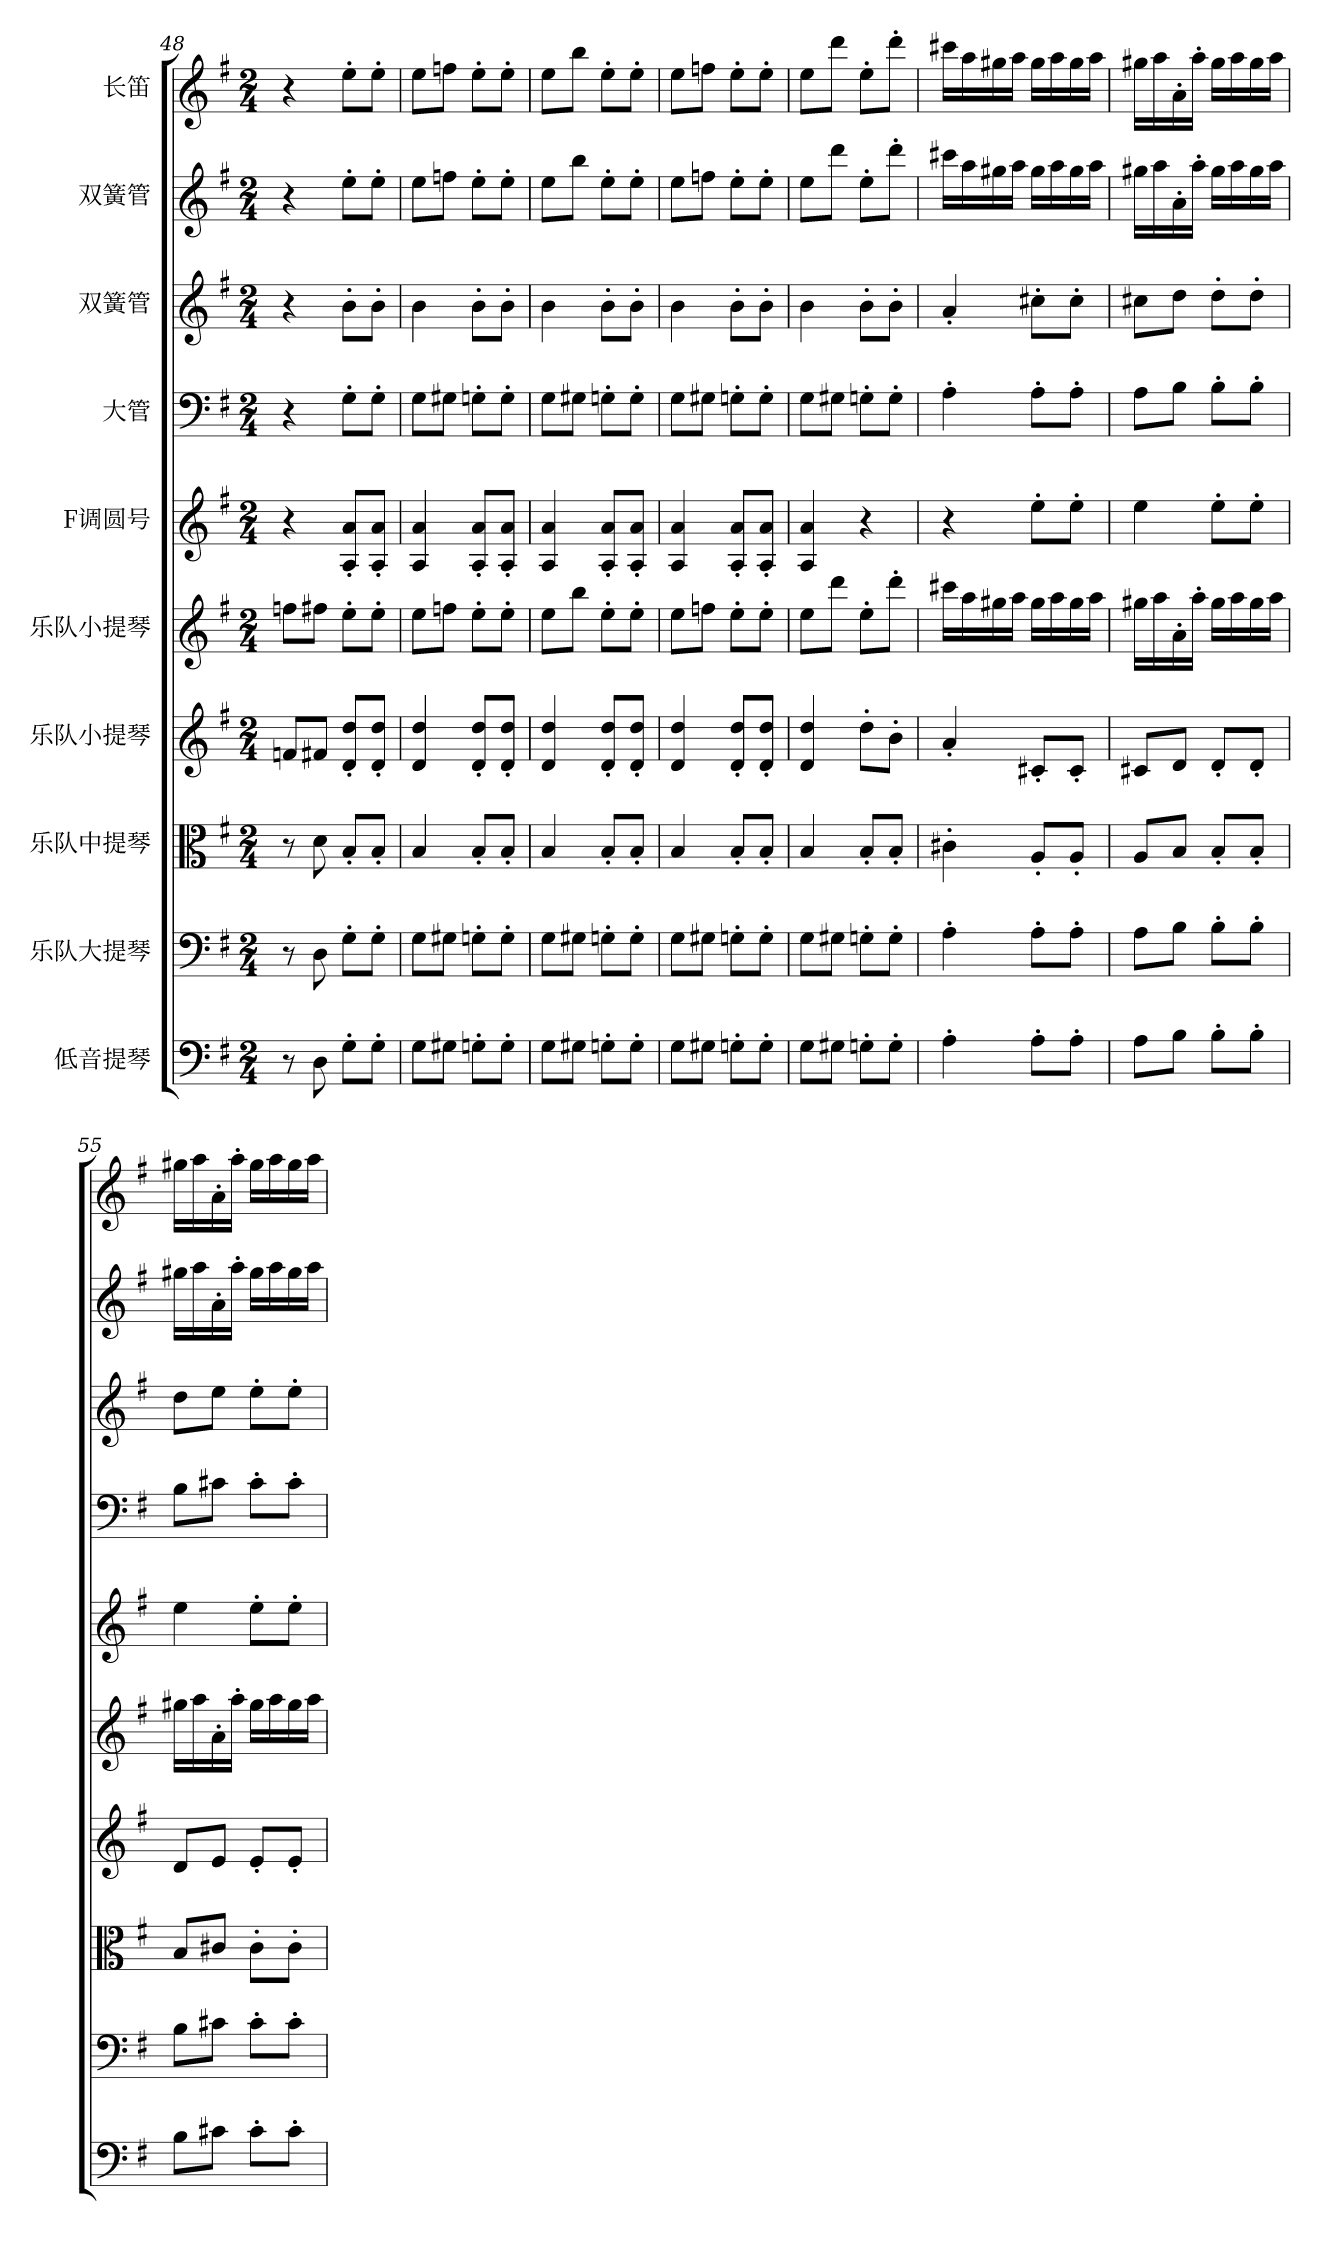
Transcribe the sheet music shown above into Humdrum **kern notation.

**kern	**kern	**kern	**kern	**kern	**kern	**kern	**kern	**kern	**kern
*part10	*part9	*part8	*part7	*part6	*part5	*part4	*part3	*part2	*part1
*staff10	*staff9	*staff8	*staff7	*staff6	*staff5	*staff4	*staff3	*staff2	*staff1
*I"低音提琴	*I"乐队大提琴	*I"乐队中提琴	*I"乐队小提琴	*I"乐队小提琴	*I"F调圆号	*I"大管	*I"双簧管	*I"双簧管	*I"长笛
*clefF4	*clefF4	*clefC3	*clefG2	*clefG2	*clefG2	*clefF4	*clefG2	*clefG2	*clefG2
*ITrd7c12	*	*	*	*	*ITrd4c7	*	*	*	*
*k[f#]	*k[f#]	*k[f#]	*k[f#]	*k[f#]	*k[]	*k[f#]	*k[f#]	*k[f#]	*k[f#]
*M2/4	*M2/4	*M2/4	*M2/4	*M2/4	*M2/4	*M2/4	*M2/4	*M2/4	*M2/4
=48	=48	=48	=48	=48	=48	=48	=48	=48	=48
8r	8r	8r	8fn/L	8ffn\L	4r	4r	4r	4r	4r
8DD\	8D\	8d\	8f#X/J	8ff#X\J	.	.	.	.	.
8GG'\L	8G'\L	8B'/L	8d/' 8dd/'L	8ee'\L	8D/' 8d/'L	8G'\L	8b'\L	8ee'\L	8ee'\L
8GG'\J	8G'\J	8B'/J	8d/' 8dd/'J	8ee'\J	8D/' 8d/'J	8G'\J	8b'\J	8ee'\J	8ee'\J
=49	=49	=49	=49	=49	=49	=49	=49	=49	=49
8GG\L	8G\L	4B/	4d/ 4dd/	8ee\L	4D/ 4d/	8G\L	4b\	8ee\L	8ee\L
8GG#X\J	8G#X\J	.	.	8ffn\J	.	8G#X\J	.	8ffn\J	8ffn\J
8GGn'\L	8Gn'\L	8B'/L	8d/' 8dd/'L	8ee'\L	8D/' 8d/'L	8Gn'\L	8b'\L	8ee'\L	8ee'\L
8GG'\J	8G'\J	8B'/J	8d/' 8dd/'J	8ee'\J	8D/' 8d/'J	8G'\J	8b'\J	8ee'\J	8ee'\J
=50	=50	=50	=50	=50	=50	=50	=50	=50	=50
8GG\L	8G\L	4B/	4d/ 4dd/	8ee\L	4D/ 4d/	8G\L	4b\	8ee\L	8ee\L
8GG#X\J	8G#X\J	.	.	8bb\J	.	8G#X\J	.	8bb\J	8bb\J
8GGn'\L	8Gn'\L	8B'/L	8d/' 8dd/'L	8ee'\L	8D/' 8d/'L	8Gn'\L	8b'\L	8ee'\L	8ee'\L
8GG'\J	8G'\J	8B'/J	8d/' 8dd/'J	8ee'\J	8D/' 8d/'J	8G'\J	8b'\J	8ee'\J	8ee'\J
=51	=51	=51	=51	=51	=51	=51	=51	=51	=51
8GG\L	8G\L	4B/	4d/ 4dd/	8ee\L	4D/ 4d/	8G\L	4b\	8ee\L	8ee\L
8GG#X\J	8G#X\J	.	.	8ffn\J	.	8G#X\J	.	8ffn\J	8ffn\J
8GGn'\L	8Gn'\L	8B'/L	8d/' 8dd/'L	8ee'\L	8D/' 8d/'L	8Gn'\L	8b'\L	8ee'\L	8ee'\L
8GG'\J	8G'\J	8B'/J	8d/' 8dd/'J	8ee'\J	8D/' 8d/'J	8G'\J	8b'\J	8ee'\J	8ee'\J
=52	=52	=52	=52	=52	=52	=52	=52	=52	=52
8GG\L	8G\L	4B/	4d/ 4dd/	8ee\L	4D/ 4d/	8G\L	4b\	8ee\L	8ee\L
8GG#X\J	8G#X\J	.	.	8ddd\J	.	8G#X\J	.	8ddd\J	8ddd\J
8GGn'\L	8Gn'\L	8B'/L	8dd'\L	8ee'\L	4r	8Gn'\L	8b'\L	8ee'\L	8ee'\L
8GG'\J	8G'\J	8B'/J	8b'\J	8ddd'\J	.	8G'\J	8b'\J	8ddd'\J	8ddd'\J
!!LO:PB:g=z
=53	=53	=53	=53	=53	=53	=53	=53	=53	=53
4AA'\	4A'\	4c#X'\	4a'/	16ccc#X\LL	4r	4A'\	4a'/	16ccc#X\LL	16ccc#X\LL
.	.	.	.	16aa\	.	.	.	16aa\	16aa\
.	.	.	.	16gg#X\	.	.	.	16gg#X\	16gg#X\
.	.	.	.	16aa\JJ	.	.	.	16aa\JJ	16aa\JJ
8AA'\L	8A'\L	8A'/L	8c#X'/L	16gg#\LL	8a'\L	8A'\L	8cc#X'\L	16gg#\LL	16gg#\LL
.	.	.	.	16aa\	.	.	.	16aa\	16aa\
8AA'\J	8A'\J	8A'/J	8c#'/J	16gg#\	8a'\J	8A'\J	8cc#'\J	16gg#\	16gg#\
.	.	.	.	16aa\JJ	.	.	.	16aa\JJ	16aa\JJ
=54	=54	=54	=54	=54	=54	=54	=54	=54	=54
8AA\L	8A\L	8A/L	8c#X/L	16gg#X\LL	4a\	8A\L	8cc#X\L	16gg#X\LL	16gg#X\LL
.	.	.	.	16aa\	.	.	.	16aa\	16aa\
8BB\J	8B\J	8B/J	8d/J	16a'\	.	8B\J	8dd\J	16a'\	16a'\
.	.	.	.	16aa'\JJ	.	.	.	16aa'\JJ	16aa'\JJ
8BB'\L	8B'\L	8B'/L	8d'/L	16gg#\LL	8a'\L	8B'\L	8dd'\L	16gg#\LL	16gg#\LL
.	.	.	.	16aa\	.	.	.	16aa\	16aa\
8BB'\J	8B'\J	8B'/J	8d'/J	16gg#\	8a'\J	8B'\J	8dd'\J	16gg#\	16gg#\
.	.	.	.	16aa\JJ	.	.	.	16aa\JJ	16aa\JJ
=55	=55	=55	=55	=55	=55	=55	=55	=55	=55
8BB\L	8B\L	8B/L	8d/L	16gg#X\LL	4a\	8B\L	8dd\L	16gg#X\LL	16gg#X\LL
.	.	.	.	16aa\	.	.	.	16aa\	16aa\
8C#X\J	8c#X\J	8c#X/J	8e/J	16a'\	.	8c#X\J	8ee\J	16a'\	16a'\
.	.	.	.	16aa'\JJ	.	.	.	16aa'\JJ	16aa'\JJ
8C#'\L	8c#'\L	8c#'\L	8e'/L	16gg#\LL	8a'\L	8c#'\L	8ee'\L	16gg#\LL	16gg#\LL
.	.	.	.	16aa\	.	.	.	16aa\	16aa\
8C#'\J	8c#'\J	8c#'\J	8e'/J	16gg#\	8a'\J	8c#'\J	8ee'\J	16gg#\	16gg#\
.	.	.	.	16aa\JJ	.	.	.	16aa\JJ	16aa\JJ
=	=	=	=	=	=	=	=	=	=
*-	*-	*-	*-	*-	*-	*-	*-	*-	*-
